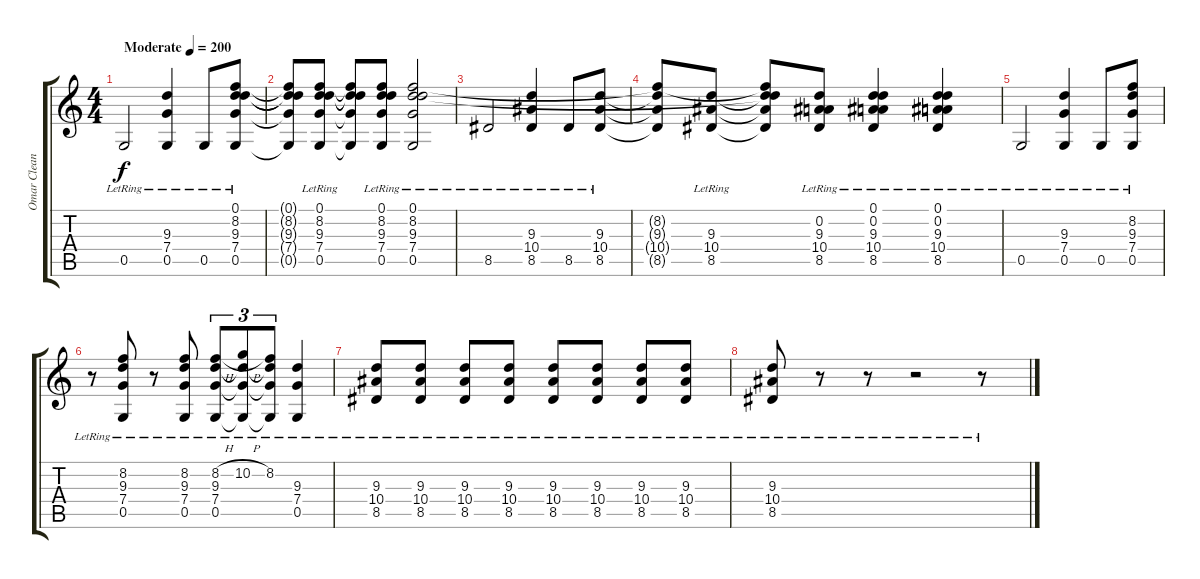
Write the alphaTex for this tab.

\track ("Omar Clean" "Omar Clean") {instrument electricguitarclean}
\staff {score tabs}
\tuning (D4 A3 F3 C3 G2 C2) {hide}
\ts (4 4)
\tempo (200 "Moderate")
\clef g2
\ks c
0.5{lr}.2{dy f instrument electricguitarclean} (9.3{lr} 7.4{lr} 0.5{lr}).4 0.5{lr}.8 (0.1{lr} 8.2{lr} 9.3{lr} 7.4{lr} 0.5{lr}).8 |
(0.1{t} 8.2{t} 9.3{t} 7.4{t} 0.5{t}).8 (0.1{lr} 8.2{lr} 9.3{lr} 7.4{lr} 0.5{lr}).8 (0.1{t} 8.2{t} 9.3{t} 7.4{t} 0.5{t}).8 (0.1{lr} 8.2{lr} 9.3{lr} 7.4{lr} 0.5{lr}).8 (0.1{lr} 8.2{lr} 9.3{lr} 7.4{lr} 0.5{lr}).2 |
8.5{lr}.2 (9.3{lr} 10.4{lr} 8.5{lr}).4 8.5{lr}.8 (9.3{lr} 10.4{lr} 8.5{lr}).8 |
(8.2{t} 9.3{t} 10.4{t} 8.5{t}).8 (9.3{lr} 10.4{lr} 8.5{lr}).8 (0.1{t} 8.2{t} 9.3{t} 10.4{t} 8.5{t}).8 (0.2{lr} 9.3{lr} 10.4{lr} 8.5{lr}).8 (0.1{lr} 0.2{lr} 9.3{lr} 10.4{lr} 8.5{lr}).4 (0.1{lr} 0.2{lr} 9.3{lr} 10.4{lr} 8.5{lr}).4 |
0.5{lr}.2 (9.3{lr} 7.4{lr} 0.5{lr}).4 0.5{lr}.8 (8.2{lr} 9.3{lr} 7.4{lr} 0.5{lr}).8 |
r.8 (8.2{lr} 9.3{lr} 7.4{lr} 0.5{lr}).8 r.8 (8.2{lr} 9.3{lr} 7.4{lr} 0.5{lr}).8 (8.2{h lr} 9.3{lr} 7.4{lr} 0.5{lr}).8{tu (3 2)} (10.2{h lr} 9.3{t} 7.4{t} 0.5{t}).8{tu (3 2)} (8.2{lr} 9.3{t} 7.4{t} 0.5{t}).8{tu (3 2)} (9.3{lr} 7.4{lr} 0.5{lr}).4 |
(9.3{lr} 10.4{lr} 8.5{lr}).8 (9.3{lr} 10.4{lr} 8.5{lr}).8 (9.3{lr} 10.4{lr} 8.5{lr}).8 (9.3{lr} 10.4{lr} 8.5{lr}).8 (9.3{lr} 10.4{lr} 8.5{lr}).8 (9.3{lr} 10.4{lr} 8.5{lr}).8 (9.3{lr} 10.4{lr} 8.5{lr}).8 (9.3{lr} 10.4{lr} 8.5{lr}).8 |
(9.3{lr} 10.4{lr} 8.5{lr}).8 r.8 r.8 r.2 r.8
